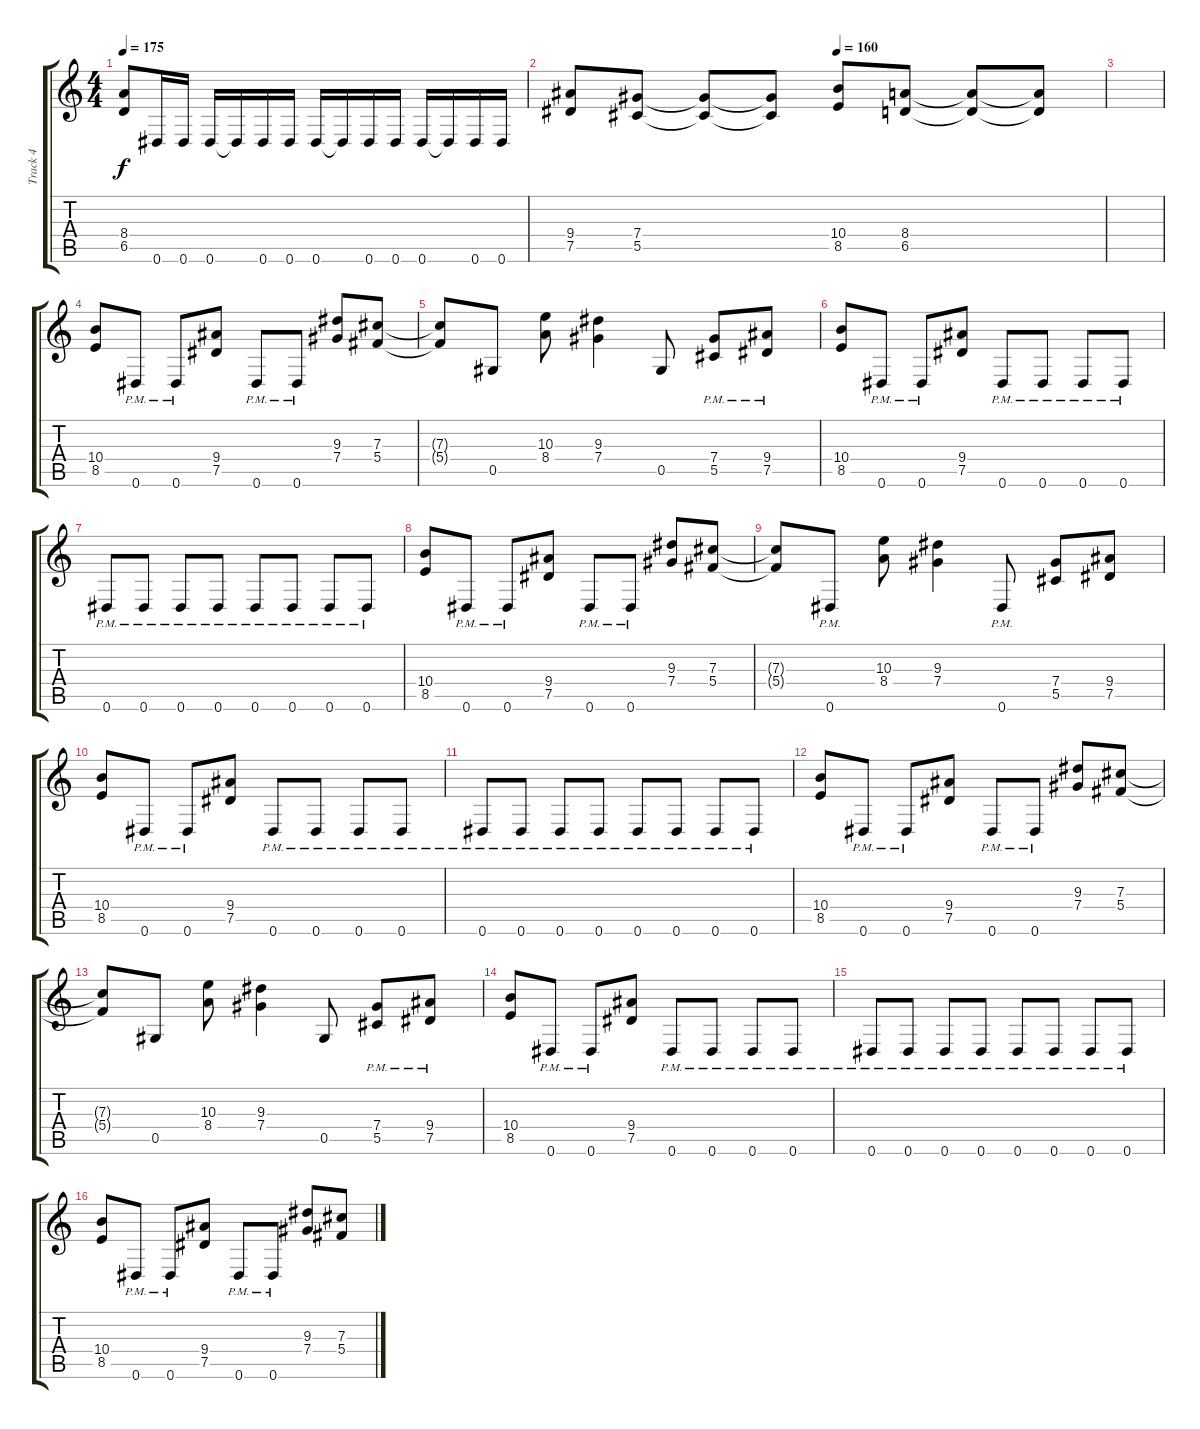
\track ("Track 4" "Track 4") {instrument overdrivenguitar}
\staff {score tabs}
\tuning (Eb4 Bb3 Gb3 Db3 Ab2 Eb2) {hide}
\ts (4 4)
\tempo 175
\clef g2
\ks c
(8.4 6.5).8{dy f} 0.6.16 0.6.16 0.6.16 0.6{t}.16 0.6.16 0.6.16 0.6.16 0.6{t}.16 0.6.16 0.6.16 0.6.16 0.6{t}.16 0.6.16 0.6.16 |
\tempo (160 0.5)
(9.4 7.5).8 (7.4 5.5).8 (7.4{t} 5.5{t}).8 (7.4{t} 5.5{t}).8 (10.4 8.5).8 (8.4 6.5).8 (8.4{t} 6.5{t}).8 (8.4{t} 6.5{t}).8 |
|
(10.4 8.5).8 0.6{pm}.8 0.6{pm}.8 (9.4 7.5).8 0.6{pm}.8 0.6{pm}.8 (9.3 7.4).8 (7.3 5.4).8 |
(7.3{t} 5.4{t}).8 0.5.8 (10.3 8.4).8 (9.3 7.4).4 0.5.8 (7.4{pm} 5.5{pm}).8 (9.4{pm} 7.5{pm}).8 |
(10.4 8.5).8 0.6{pm}.8 0.6{pm}.8 (9.4 7.5).8 0.6{pm}.8 0.6{pm}.8 0.6{pm}.8 0.6{pm}.8 |
0.6{pm}.8 0.6{pm}.8 0.6{pm}.8 0.6{pm}.8 0.6{pm}.8 0.6{pm}.8 0.6{pm}.8 0.6{pm}.8 |
(10.4 8.5).8 0.6{pm}.8 0.6{pm}.8 (9.4 7.5).8 0.6{pm}.8 0.6{pm}.8 (9.3 7.4).8 (7.3 5.4).8 |
(7.3{t} 5.4{t}).8 0.6{pm}.8 (10.3 8.4).8 (9.3 7.4).4 0.6{pm}.8 (7.4 5.5).8 (9.4 7.5).8 |
(10.4 8.5).8 0.6{pm}.8 0.6{pm}.8 (9.4 7.5).8 0.6{pm}.8 0.6{pm}.8 0.6{pm}.8 0.6{pm}.8 |
0.6{pm}.8 0.6{pm}.8 0.6{pm}.8 0.6{pm}.8 0.6{pm}.8 0.6{pm}.8 0.6{pm}.8 0.6{pm}.8 |
(10.4 8.5).8 0.6{pm}.8 0.6{pm}.8 (9.4 7.5).8 0.6{pm}.8 0.6{pm}.8 (9.3 7.4).8 (7.3 5.4).8 |
(7.3{t} 5.4{t}).8 0.5.8 (10.3 8.4).8 (9.3 7.4).4 0.5.8 (7.4{pm} 5.5{pm}).8 (9.4{pm} 7.5{pm}).8 |
(10.4 8.5).8 0.6{pm}.8 0.6{pm}.8 (9.4 7.5).8 0.6{pm}.8 0.6{pm}.8 0.6{pm}.8 0.6{pm}.8 |
0.6{pm}.8 0.6{pm}.8 0.6{pm}.8 0.6{pm}.8 0.6{pm}.8 0.6{pm}.8 0.6{pm}.8 0.6{pm}.8 |
(10.4 8.5).8 0.6{pm}.8 0.6{pm}.8 (9.4 7.5).8 0.6{pm}.8 0.6{pm}.8 (9.3 7.4).8 (7.3 5.4).8
